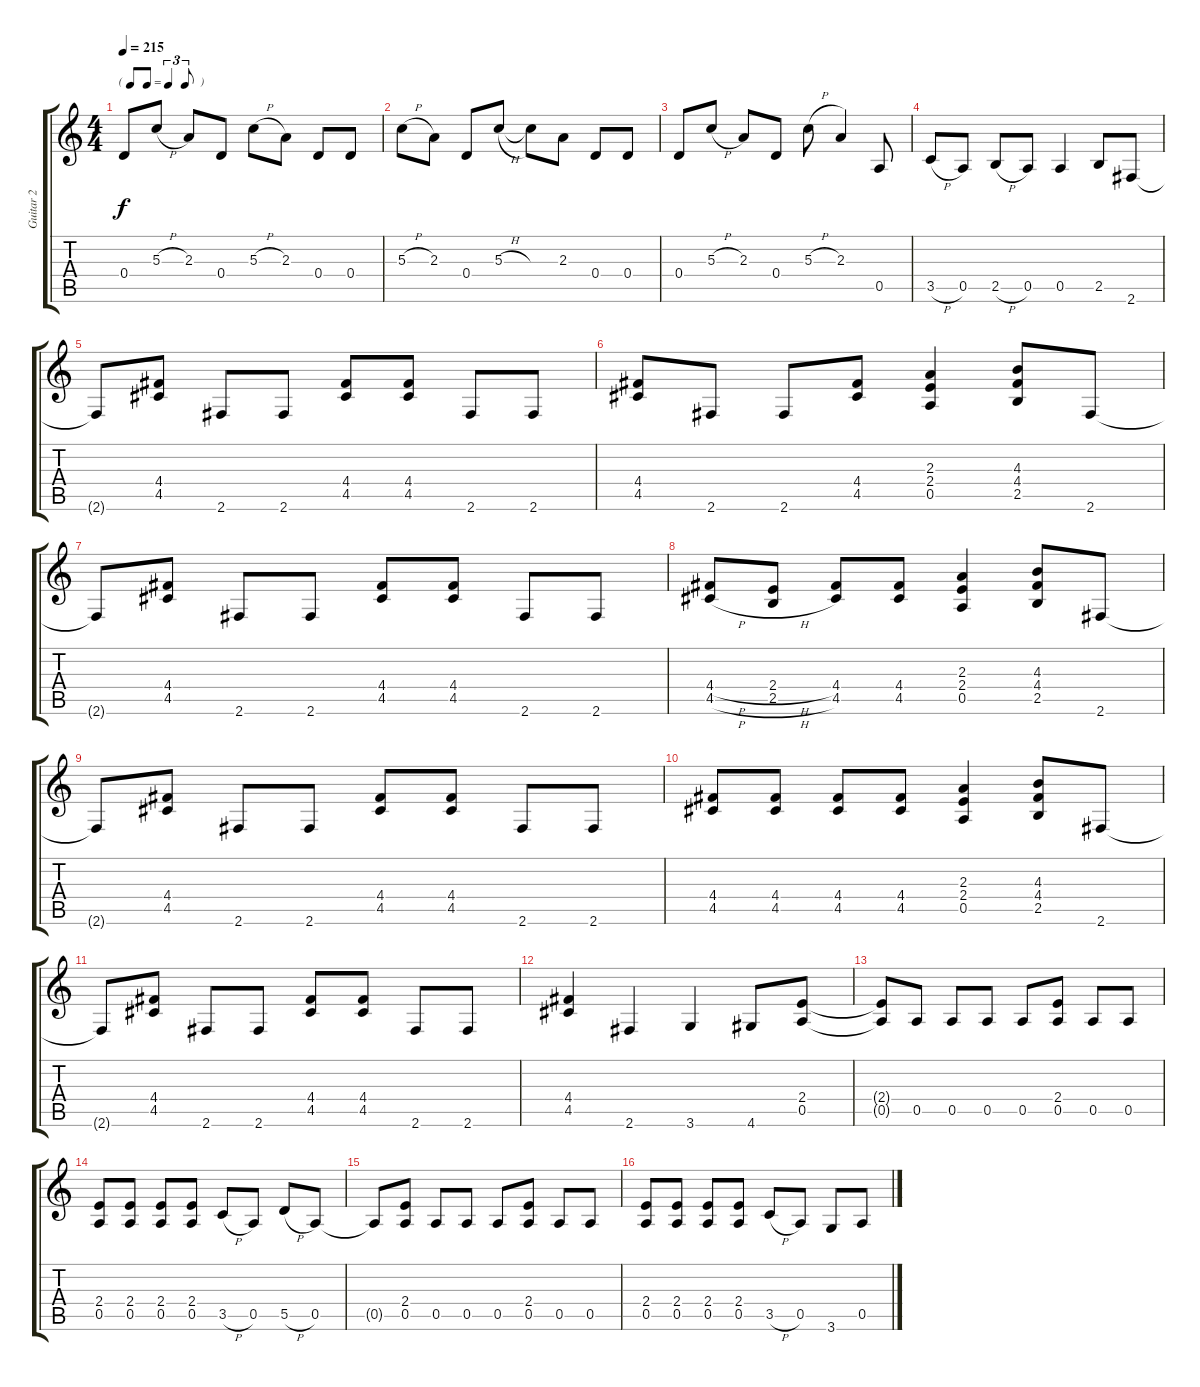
\track ("Guitar 2" "Guitar 2") {instrument overdrivenguitar}
\staff {score tabs}
\tuning (E4 B3 G3 D3 A2 E2) {hide}
\ts (4 4)
\tf triplet8th
\tempo 215
\clef g2
\ks c
0.4{t}.8{dy f} 5.3{h}.8 2.3.8 0.4.8 5.3{h}.8 2.3.8 0.4.8 0.4.8 |
5.3{h}.8 2.3.8 0.4.8 5.3{h}.8 5.3{t}.8 2.3.8 0.4.8 0.4.8 |
0.4.8 5.3{h}.8 2.3.8 0.4.8 5.3{h}.8 2.3.4 0.5.8 |
3.5{h}.8 0.5.8 2.5{h}.8 0.5.8 0.5.4 2.5.8 2.6.8 |
2.6{t}.8 (4.4 4.5).8 2.6.8 2.6.8 (4.4 4.5).8 (4.4 4.5).8 2.6.8 2.6.8 |
(4.4 4.5).8 2.6.8 2.6.8 (4.4 4.5).8 (2.3 2.4 0.5).4 (4.3 4.4 2.5).8 2.6.8 |
2.6{t}.8 (4.4 4.5).8 2.6.8 2.6.8 (4.4 4.5).8 (4.4 4.5).8 2.6.8 2.6.8 |
(4.4{h} 4.5{h}).8 (2.4{h} 2.5{h}).8 (4.4 4.5).8 (4.4 4.5).8 (2.3 2.4 0.5).4 (4.3 4.4 2.5).8 2.6.8 |
2.6{t}.8 (4.4 4.5).8 2.6.8 2.6.8 (4.4 4.5).8 (4.4 4.5).8 2.6.8 2.6.8 |
(4.4 4.5).8 (4.4 4.5).8 (4.4 4.5).8 (4.4 4.5).8 (2.3 2.4 0.5).4 (4.3 4.4 2.5).8 2.6.8 |
2.6{t}.8 (4.4 4.5).8 2.6.8 2.6.8 (4.4 4.5).8 (4.4 4.5).8 2.6.8 2.6.8 |
(4.4 4.5).4 2.6.4 3.6.4 4.6.8 (2.4 0.5).8 |
(2.4{t} 0.5{t}).8 0.5.8 0.5.8 0.5.8 0.5.8 (2.4 0.5).8 0.5.8 0.5.8 |
(2.4 0.5).8 (2.4 0.5).8 (2.4 0.5).8 (2.4 0.5).8 3.5{h}.8 0.5.8 5.5{h}.8 0.5.8 |
0.5{t}.8 (2.4 0.5).8 0.5.8 0.5.8 0.5.8 (2.4 0.5).8 0.5.8 0.5.8 |
(2.4 0.5).8 (2.4 0.5).8 (2.4 0.5).8 (2.4 0.5).8 3.5{h}.8 0.5.8 3.6.8 0.5.8
